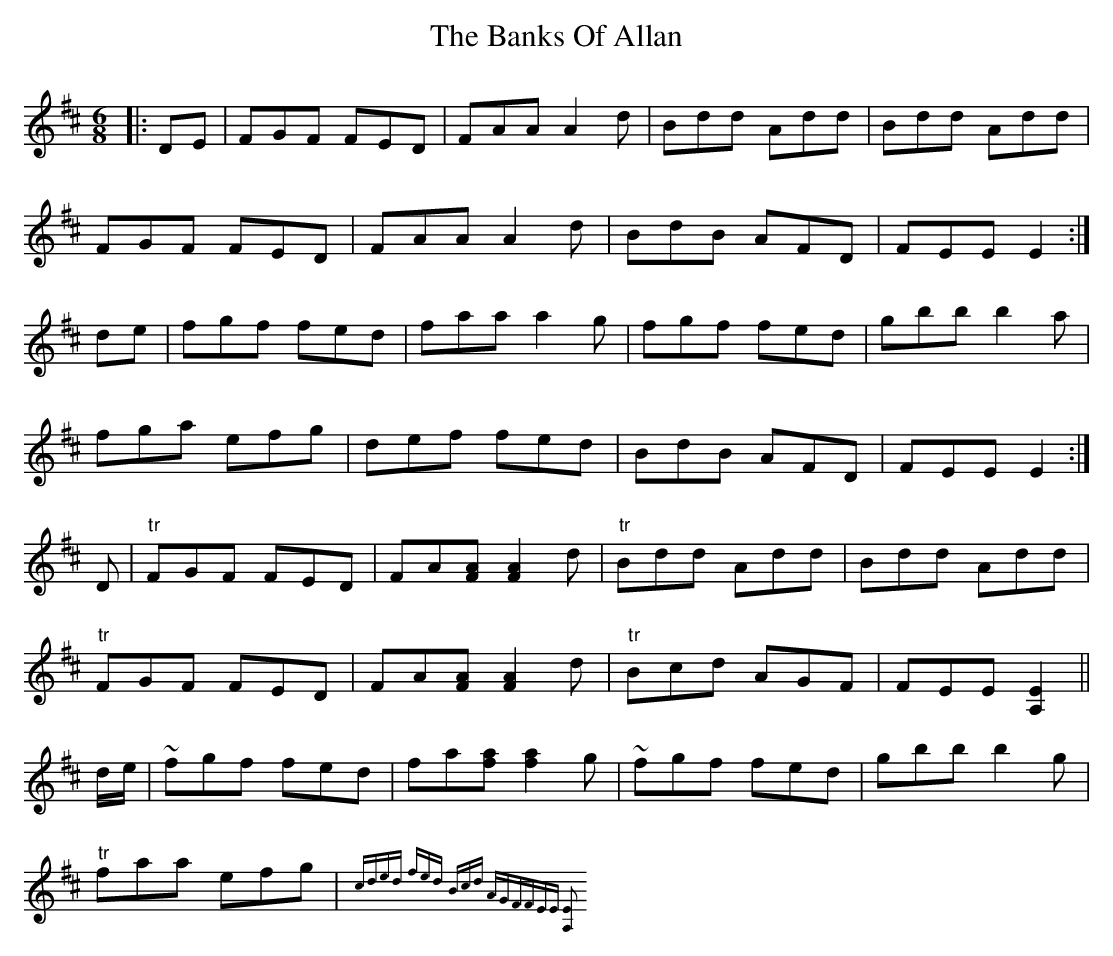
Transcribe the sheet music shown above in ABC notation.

X:1
T: The Banks Of Allan
M: 6/8
L: 1/8
K: Dmaj
|:DE|FGF FED|FAA A2 d|Bdd Add|Bdd Add|
FGF FED|FAA A2 d|BdB AFD|FEE E2:|
de|fgf fed|faa a2 g|fgf fed|gbb b2 a|
fga efg|def fed|BdB AFD|FEE E2:|
D|"tr" FGF FED|FA[AF] [A2F2] d|"tr" Bdd Add|Bdd Add|
"tr" FGF FED|FA[AF] [A2F2] d|"tr" Bcd AGF|FEE [E2A,2]||
d/e/|~fgf fed|fa[af] [a2f2]g|~fgf fed|gbb b2 g|
"tr" faa efg|{c]ded fed|"tr" Bcd AGF|FEE [E2A,2]||
